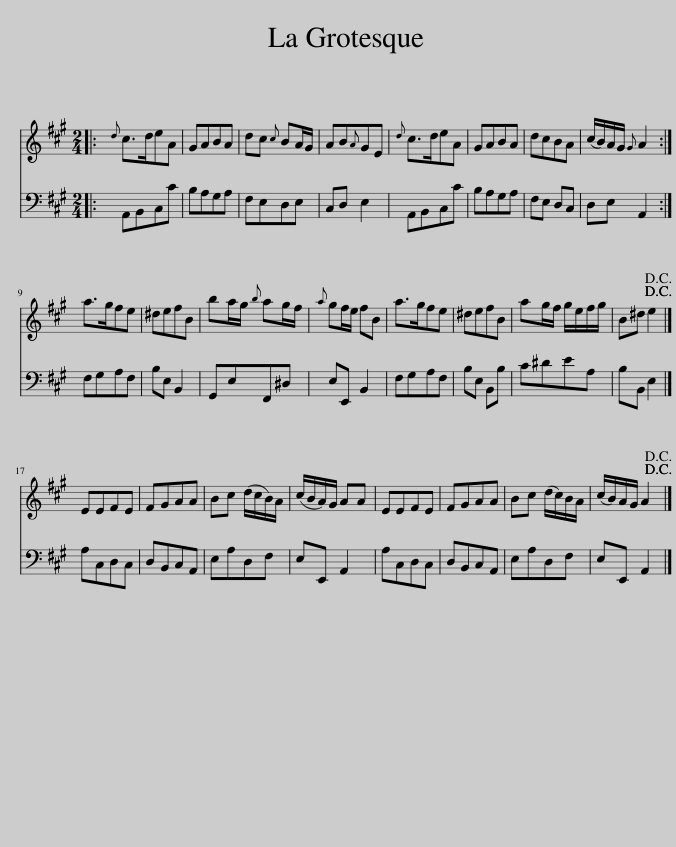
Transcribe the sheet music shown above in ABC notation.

X:1
%%score 1 2
L:1/8
M:2/4
I:linebreak $
K:A
V:1 treble
V:2 bass
V:1
|:{d} c>deA | GABA | dc{c} BA/G/ | AB{A}GE |{d} c>deA | %5
 GABA | dcBA | (c/B/)A/G/{G} A2 :|$ a>gfe | ^defB | %10
 ba/g/{b} ag/f/ |{a} gf/e/ fB | a>gfe | ^defB | ag/f/ g/e/f/g/ | %15
 B^d e2!D.C.! |]$ EEFE | FGAA | Bc (d/c/B/)A/ | (c/B/A/)G/ AA | %20
 EEFE | FGAA | Bc (d/c/)B/A/ | (c/B/)A/G/ A2!D.C.! |] %24
V:2
|: A,,B,,C,C | B,A,G,A, | F,E,D,E, | C,D, E,2 | A,,B,,C,C | %5
 B,A,G,A, | F,E, D,C, | D,E, A,,2 :|$ F,G,A,F, | B,E, B,,2 | %10
 G,,E,F,,^D, | E,E,, B,,2 | F,G,A,F, | B,E, B,,B, | C^DEA, | %15
 B,B,, E,2 |]$ A,C,D,C, | D,B,,C,A,, | E,A,D,F, | E,E,, A,,2 | %20
 A,C,D,C, | D,B,,C,A,, | E,A,D,F, | E,E,, A,,2 |] %24
